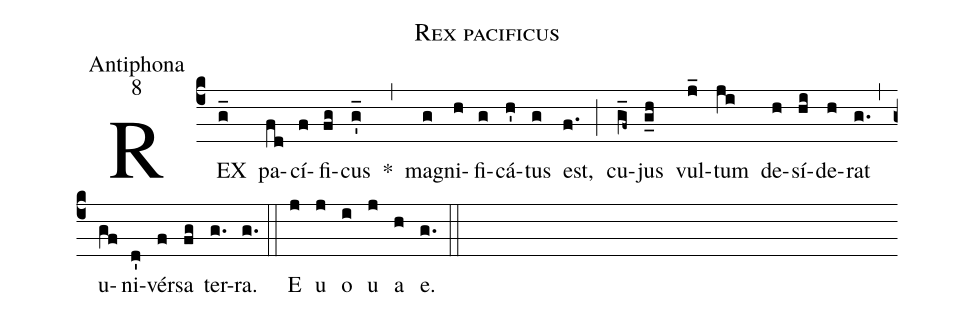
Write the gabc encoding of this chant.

name:Rex pacificus;
office-part:Antiphona;
mode:8;
%%
(c4) REX(g_) pa(fd)cí(f)fi(fg)cus(g'_) *(,) ma(g)gni(h)fi(g)cá(h')tus(g) est,(f.) (;) cu(g_f~)jus(g_h) vul(j_)tum(ji) de(h)sí(hi)de(h)rat(g.) (,) u(gf)ni(d')vér(f)sa(fg) ter(g.)ra.(g.) (::) E(j) u(j) o(i) u(j) a(h) e.(g.) (::)
